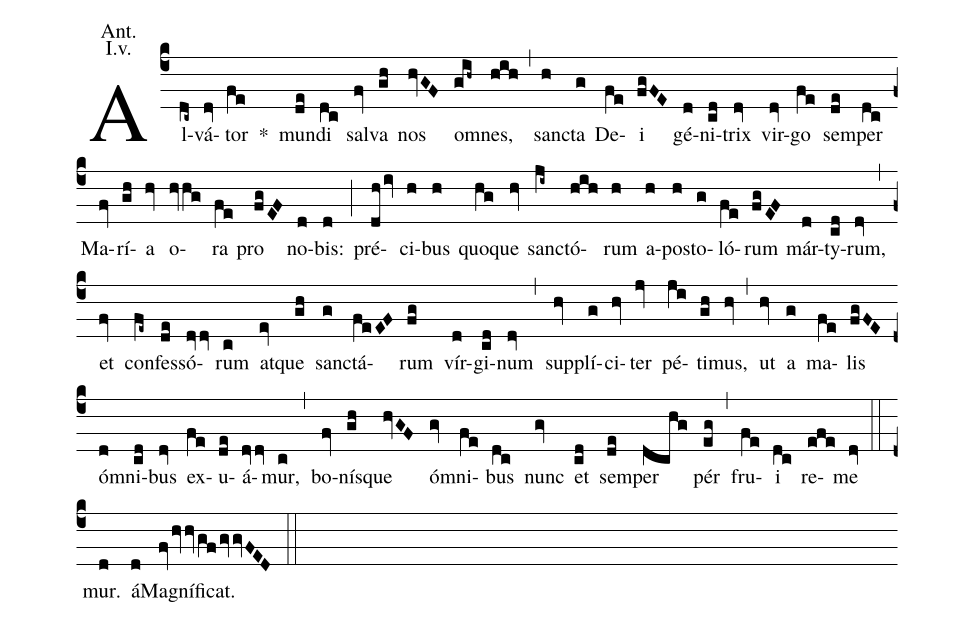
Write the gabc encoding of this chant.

annotation: Ant.;
annotation: I.v.;
%%
(c4)
Al(dc~)vá(dv)tor(fe) *() mun(de)di(dc) sal(fv)va(gh) nos(hvGF) om(gih~)nes,(hih) (,)
sanc(h)ta(g) De(fe)i(fgFE) gé(d)ni(cd)trix(dv) vir(dv)go(fe) sem(de)per(dc) Ma(fv)rí(gh)a(hv) o(hvhg)ra(fe) pro(fgEF) no(d)bis:(d) (;)
pré(dhiv)ci(h)bus(h) quo(hg)que(hv) sanc(ji~)tó(hih)rum(h) a(h)pos(h)to(g)ló(fe)rum(fgEF) már(d)ty(cd)rum,(dv) (,)
et(fv) con(fe~)fes(de)só(dvdv)rum(c) at(ev)que(gh) sanc(g)tá(feEF)rum(fg) vír(d)gi(cd)num(dv) (,)
sup(hv)plí(g)ci(hv)ter(jv) pé(ji)ti(gh)mus,(hv) (,)
ut(hv) a(g) ma(fe)lis(fgFE) óm(d)ni(cd)bus(dv) ex(fe)u(de)á(dvdv)mur,(c) (,)
bo(fv)nís(gh)que(hvGF) óm(gv)ni(fe)bus(dc) nunc(gv) et(cd) sem(de)per(dchg) pér(eg) (,)
fru(fe)i(dc) re(efe)me(dv) (::)

mur.(d) á(d)Magníficat.(fvhvhvgfgvgvFED) (::)
